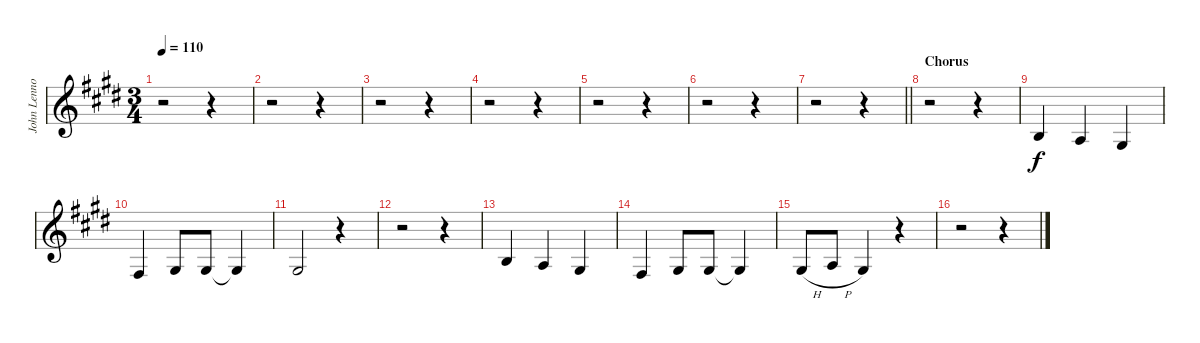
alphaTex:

\track ("John Lennon's vocals" "John Lenno") {instrument tenorsax}
\staff {score}
\tuning (E4 B3 G3 D3 A2 E2) {hide}
\ts (3 4)
\tempo 110
\clef g2
\ks e
r.2{dy f} r.4 |
r.2 r.4 |
r.2 r.4 |
r.2 r.4 |
r.2 r.4 |
r.2 r.4 |
\barLineRight lightlight
r.2 r.4 |
\section ("" "Chorus")
r.2 r.4 |
0.2.4 2.3.4 1.3.4 |
4.4.4 1.3.8 1.3.8 1.3{t}.4 |
1.3.2 r.4 |
r.2 r.4 |
0.2.4 2.3.4 1.3.4 |
4.4.4 1.3.8 1.3.8 1.3{t}.4 |
1.3{h}.8 2.3{h}.8 1.3.4 r.4 |
r.2 r.4
